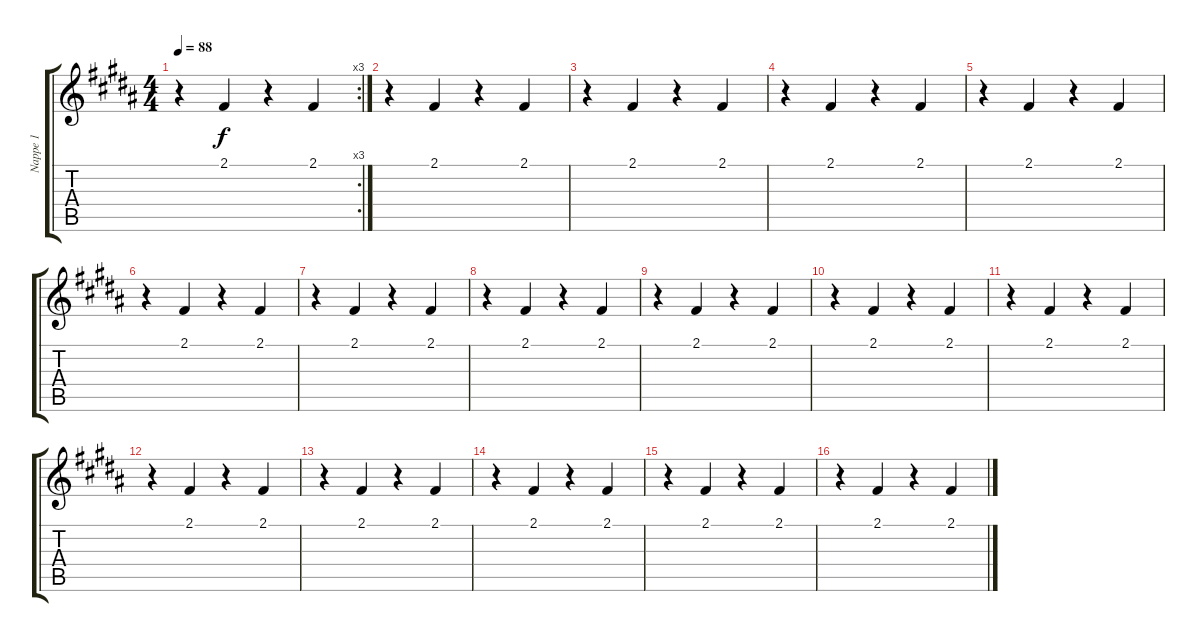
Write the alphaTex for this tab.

\track ("Nappe 1" "Nappe 1") {instrument percussiveorgan}
\staff {score tabs}
\tuning (E4 B3 G3 D3 A2 E2) {hide}
\rc 3
\ts (4 4)
\tempo 88
\clef g2
\ks b
r.4{dy f volume 0} 2.1.4{volume 16} r.4{volume 0} 2.1.4{volume 16} |
r.4{volume 0} 2.1.4{volume 16} r.4{volume 0} 2.1.4{volume 16} |
r.4{volume 0} 2.1.4{volume 16} r.4{volume 0} 2.1.4{volume 16} |
r.4{volume 0} 2.1.4{volume 16} r.4{volume 0} 2.1.4{volume 16} |
r.4{volume 0} 2.1.4{volume 16} r.4{volume 0} 2.1.4{volume 16} |
r.4{volume 0} 2.1.4{volume 16} r.4{volume 0} 2.1.4{volume 16} |
r.4{volume 0} 2.1.4{volume 16} r.4{volume 0} 2.1.4{volume 16} |
r.4{volume 0} 2.1.4{volume 16} r.4{volume 0} 2.1.4{volume 16} |
r.4{volume 0} 2.1.4{volume 16} r.4{volume 0} 2.1.4{volume 16} |
r.4{volume 0} 2.1.4{volume 16} r.4{volume 0} 2.1.4{volume 16} |
r.4{volume 0} 2.1.4{volume 16} r.4{volume 0} 2.1.4{volume 16} |
r.4{volume 0} 2.1.4{volume 16} r.4{volume 0} 2.1.4{volume 16} |
r.4{volume 0} 2.1.4{volume 16} r.4{volume 0} 2.1.4{volume 16} |
r.4{volume 0} 2.1.4{volume 16} r.4{volume 0} 2.1.4{volume 16} |
r.4{volume 0} 2.1.4{volume 16} r.4{volume 0} 2.1.4{volume 16} |
r.4{volume 0} 2.1.4{volume 16} r.4{volume 0} 2.1.4{volume 16}
